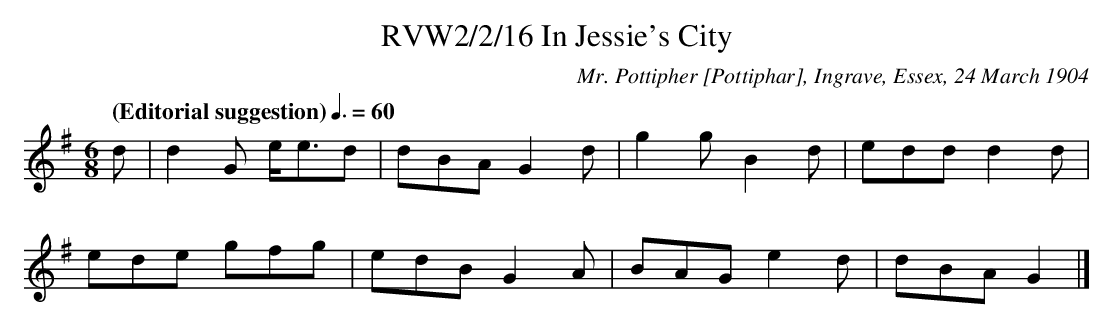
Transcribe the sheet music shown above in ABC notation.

X:1
T:RVW2/2/16 In Jessie's City
C:Mr. Pottipher [Pottiphar], Ingrave, Essex, 24 March 1904
L:1/8
Q: "(Editorial suggestion)" 3/8=60
M:6/8
K:G
d | d2 G e/2e3/2d | dBA G2d | g2g B2 d | edd d2 d |
ede gfg | edB G2 A | BAG e2d | dBA G2 |]
